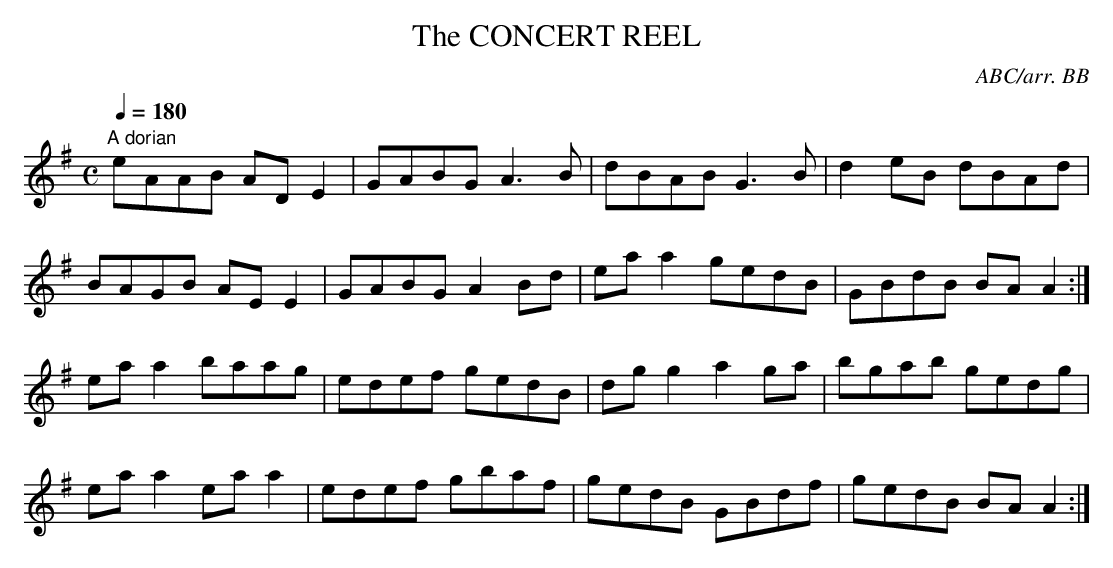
X:1
T:CONCERT REEL, The
C:ABC/arr. BB
M:C
L:1/8
Q:1/4=180
K:G
"A dorian"
eAAB ADE2|GABG A3B|dBAB G3B|d2eB dBAd|
BAGB AEE2|GABG A2Bd|eaa2 gedB|GBdB BAA2 :|
eaa2 baag|edef gedB|dgg2 a2ga|bgab gedg|
eaa2 eaa2|edef gbaf|gedB GBdf|gedB BAA2 :|
